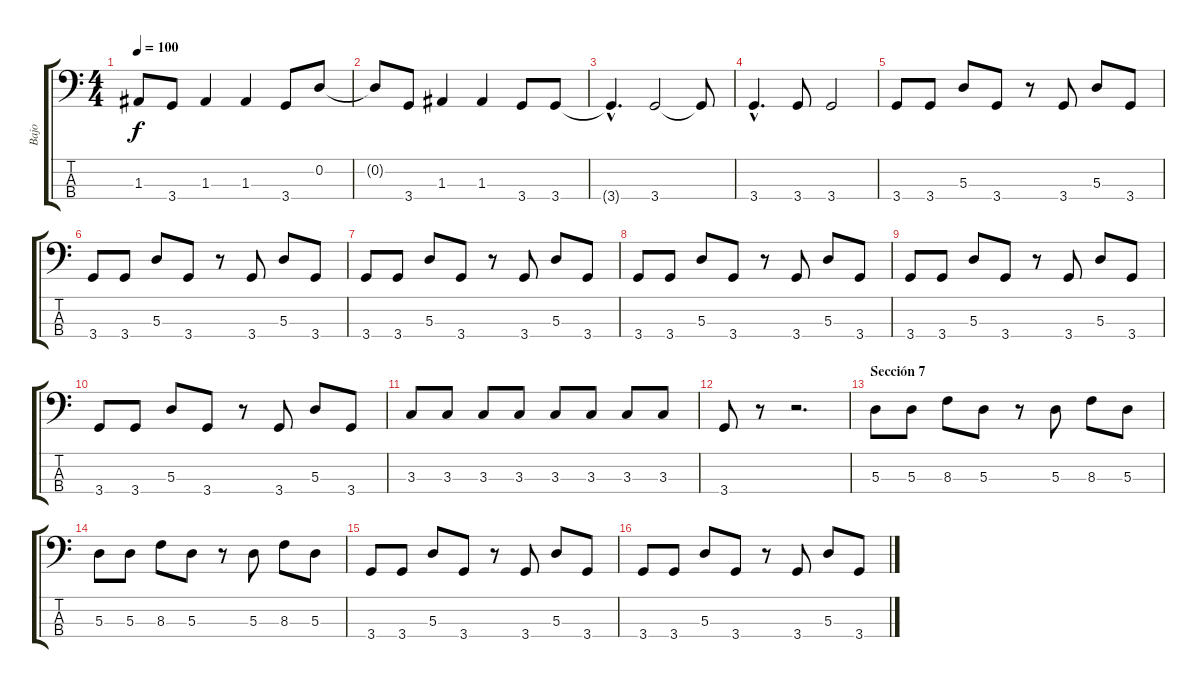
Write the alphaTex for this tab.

\track ("Bajo" "Bajo") {instrument electricbasspick}
\staff {score tabs}
\tuning (G2 D2 A1 E1) {hide}
\ts (4 4)
\tempo 100
\clef f4
\ks c
1.3{t}.8{dy f} 3.4.8 1.3.4 1.3.4 3.4.8 0.2.8 |
0.2{t}.8 3.4.8 1.3.4 1.3.4 3.4.8 3.4.8 |
3.4{hac t}.4{d} 3.4.2 3.4{t}.8 |
3.4{hac}.4{d} 3.4.8 3.4.2 |
3.4.8 3.4.8 5.3.8 3.4.8 r.8 3.4.8 5.3.8 3.4.8 |
3.4.8 3.4.8 5.3.8 3.4.8 r.8 3.4.8 5.3.8 3.4.8 |
3.4.8 3.4.8 5.3.8 3.4.8 r.8 3.4.8 5.3.8 3.4.8 |
3.4.8 3.4.8 5.3.8 3.4.8 r.8 3.4.8 5.3.8 3.4.8 |
3.4.8 3.4.8 5.3.8 3.4.8 r.8 3.4.8 5.3.8 3.4.8 |
3.4.8 3.4.8 5.3.8 3.4.8 r.8 3.4.8 5.3.8 3.4.8 |
3.3.8 3.3.8 3.3.8 3.3.8 3.3.8 3.3.8 3.3.8 3.3.8 |
3.4.8 r.8 r.2{d} |
\section ("" "Sección 7")
5.3.8 5.3.8 8.3.8 5.3.8 r.8 5.3.8 8.3.8 5.3.8 |
5.3.8 5.3.8 8.3.8 5.3.8 r.8 5.3.8 8.3.8 5.3.8 |
3.4.8 3.4.8 5.3.8 3.4.8 r.8 3.4.8 5.3.8 3.4.8 |
3.4.8 3.4.8 5.3.8 3.4.8 r.8 3.4.8 5.3.8 3.4.8
